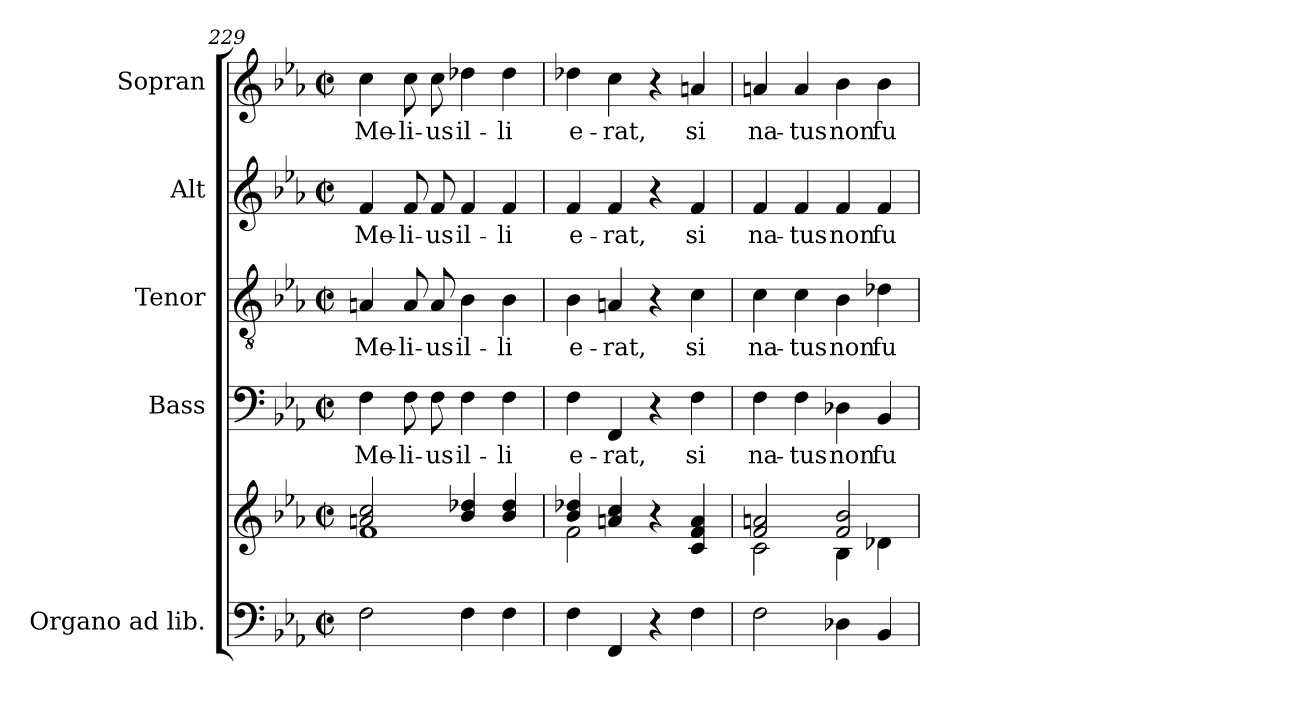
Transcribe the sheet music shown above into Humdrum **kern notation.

**kern	**kern	**kern	**text	**kern	**text	**kern	**text	**kern	**text
*part5	*part5	*part4	*part4	*part3	*part3	*part2	*part2	*part1	*part1
*staff6	*staff5	*staff4	*staff4	*staff3	*staff3	*staff2	*staff2	*staff1	*staff1
*I"Organo ad lib.	*	*I"Bass	*	*I"Tenor	*	*I"Alt	*	*I"Sopran	*
*	*	*I'B.	*	*I'T.	*	*I'A.	*	*I'S.	*
*clefF4	*clefG2	*clefF4	*	*clefGv2	*	*clefG2	*	*clefG2	*
*k[b-e-a-]	*k[b-e-a-]	*k[b-e-a-]	*	*k[b-e-a-]	*	*k[b-e-a-]	*	*k[b-e-a-]	*
*E-:	*E-:	*E-:	*	*E-:	*	*E-:	*	*E-:	*
*M2/2	*M2/2	*M2/2	*	*M2/2	*	*M2/2	*	*M2/2	*
*met(c|)	*met(c|)	*met(c|)	*	*met(c|)	*	*met(c|)	*	*met(c|)	*
=229	=229	=229	=229	=229	=229	=229	=229	=229	=229
*	*^	*	*	*	*	*	*	*	*
!	!	!	!	!LO:LY:b	!	!LO:LY:b	!	!LO:LY:b	!	!LO:LY:b
2F\	2an/ 2cc/	1f	4F\	Me-	4An/	Me-	4f/	Me-	4cc\	Me-
!	!	!	!	!LO:LY:b	!	!LO:LY:b	!	!LO:LY:b	!	!LO:LY:b
.	.	.	8F\	-li-	8A/	-li-	8f/	-li-	8cc\	-li-
!	!	!	!	!LO:LY:b	!	!LO:LY:b	!	!LO:LY:b	!	!LO:LY:b
.	.	.	8F\	-us	8A/	-us	8f/	-us	8cc\	-us
!	!	!	!	!LO:LY:b	!	!LO:LY:b	!	!LO:LY:b	!	!LO:LY:b
4F\	4b-/ 4dd-X/	.	4F\	il-	4B-\	il-	4f/	il-	4dd-X\	il-
!	!	!	!	!LO:LY:b	!	!LO:LY:b	!	!LO:LY:b	!	!LO:LY:b
4F\	4b-/ 4dd-/	.	4F\	-li	4B-\	-li	4f/	-li	4dd-\	-li
=230	=230	=230	=230	=230	=230	=230	=230	=230	=230	=230
!	!	!	!	!LO:LY:b	!	!LO:LY:b	!	!LO:LY:b	!	!LO:LY:b
4F\	4b-/ 4dd-X/	2f\	4F\	e-	4B-\	e-	4f/	e-	4dd-X\	e-
!	!	!	!	!LO:LY:b	!	!LO:LY:b	!	!LO:LY:b	!	!LO:LY:b
4FF/	4an/ 4cc/	.	4FF/	-rat,	4An/	-rat,	4f/	-rat,	4cc\	-rat,
4r	4r	2ryy	4r	.	4r	.	4r	.	4r	.
!	!	!	!	!LO:LY:b	!	!LO:LY:b	!	!LO:LY:b	!	!LO:LY:b
4F\	4c/ 4f/ 4a/	.	4F\	si	4c\	si	4f/	si	4an/	si
=231	=231	=231	=231	=231	=231	=231	=231	=231	=231	=231
!	!	!	!	!LO:LY:b	!	!LO:LY:b	!	!LO:LY:b	!	!LO:LY:b
2F\	2f/ 2an/	2c\	4F\	na-	4c\	na-	4f/	na-	4an/	na-
!	!	!	!	!LO:LY:b	!	!LO:LY:b	!	!LO:LY:b	!	!LO:LY:b
.	.	.	4F\	-tus	4c\	-tus	4f/	-tus	4a/	-tus
!	!	!	!	!LO:LY:b	!	!LO:LY:b	!	!LO:LY:b	!	!LO:LY:b
4D-X\	2f/ 2b-/	4B-\	4D-X\	non	4B-\	non	4f/	non	4b-\	non
!	!	!	!	!LO:LY:b	!	!LO:LY:b	!	!LO:LY:b	!	!LO:LY:b
4BB-/	.	4d-X\	4BB-/	fu-	4d-X\	fu-	4f/	fu-	4b-\	fu-
*	*v	*v	*	*	*	*	*	*	*	*
=	=	=	=	=	=	=	=	=	=
*-	*-	*-	*-	*-	*-	*-	*-	*-	*-
